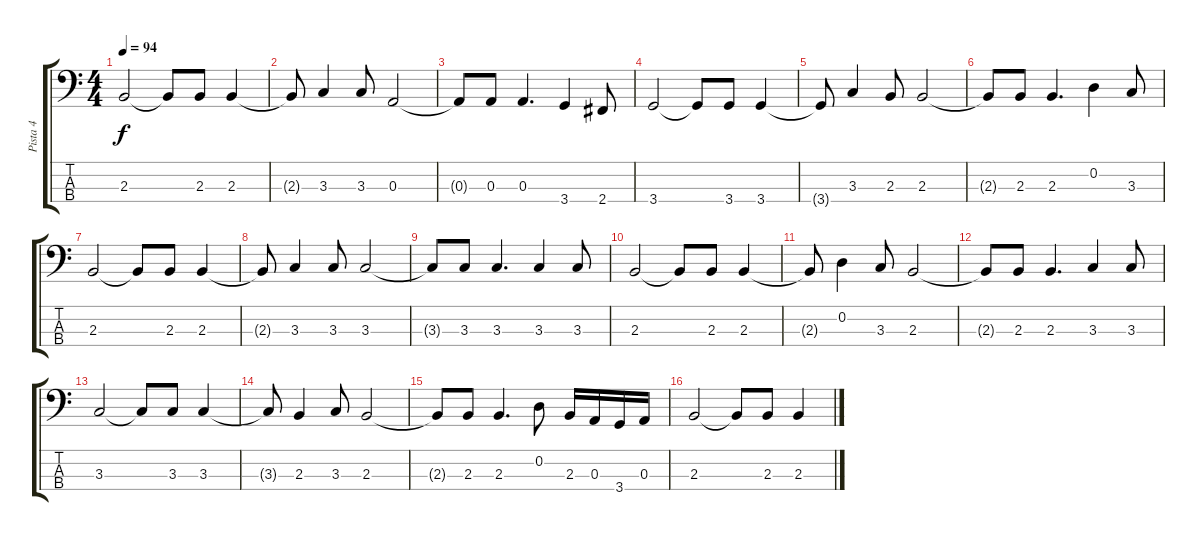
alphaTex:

\track ("Pista 4" "Pista 4") {instrument electricbasspick}
\staff {score tabs}
\tuning (G2 D2 A1 E1) {hide}
\ts (4 4)
\tempo 94
\clef f4
\ks c
2.3.2{dy f} 2.3{t}.8 2.3.8 2.3.4 |
2.3{t}.8 3.3.4 3.3.8 0.3.2 |
0.3{t}.8 0.3.8 0.3.4{d} 3.4.4 2.4.8 |
3.4.2 3.4{t}.8 3.4.8 3.4.4 |
3.4{t}.8 3.3.4 2.3.8 2.3.2 |
2.3{t}.8 2.3.8 2.3.4{d} 0.2.4 3.3.8 |
2.3.2 2.3{t}.8 2.3.8 2.3.4 |
2.3{t}.8 3.3.4 3.3.8 3.3.2 |
3.3{t}.8 3.3.8 3.3.4{d} 3.3.4 3.3.8 |
2.3.2 2.3{t}.8 2.3.8 2.3.4 |
2.3{t}.8 0.2.4 3.3.8 2.3.2 |
2.3{t}.8 2.3.8 2.3.4{d} 3.3.4 3.3.8 |
3.3.2 3.3{t}.8 3.3.8 3.3.4 |
3.3{t}.8 2.3.4 3.3.8 2.3.2 |
2.3{t}.8 2.3.8 2.3.4{d} 0.2.8 2.3.16 0.3.16 3.4.16 0.3.16 |
2.3.2 2.3{t}.8 2.3.8 2.3.4
